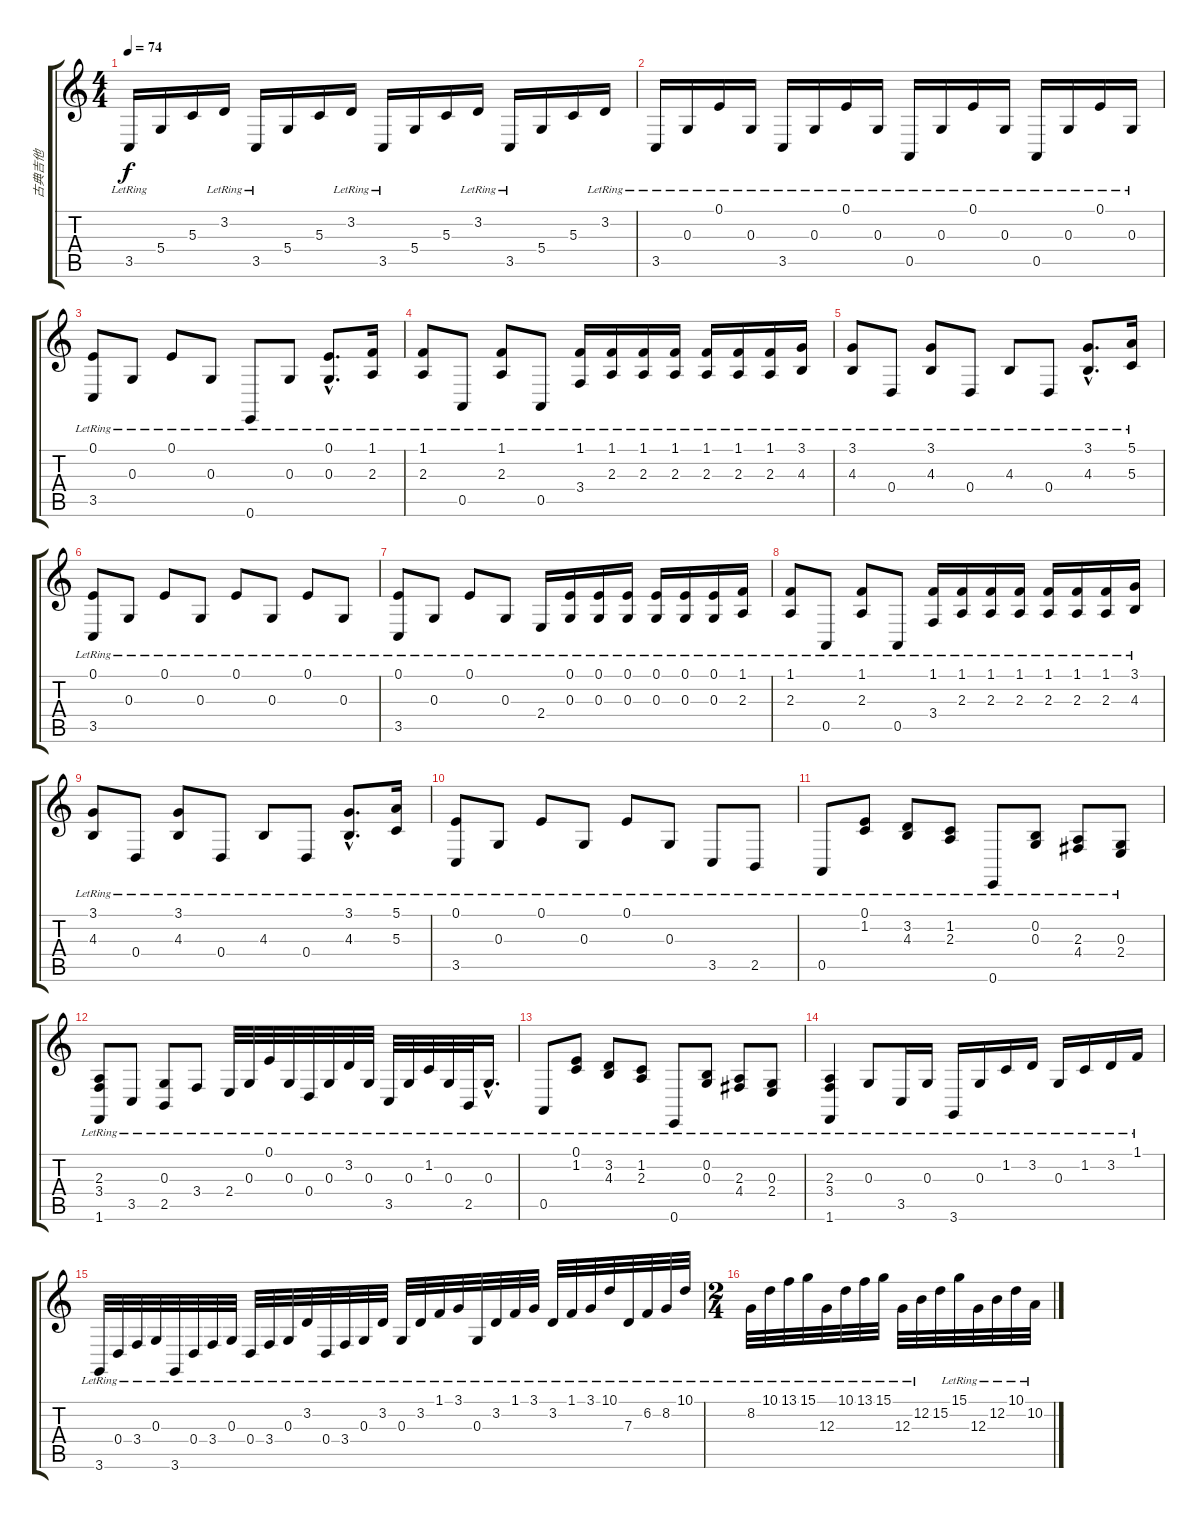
\track ("古典吉他" "古典吉他") {instrument brightacousticpiano}
\staff {score tabs}
\tuning (E4 B3 G3 D3 A2 E2) {hide}
\ts (4 4)
\tempo 74
\clef g2
\ks c
3.5{lr}.16{dy f instrument brightacousticpiano} 5.4.16 5.3.16 3.2{lr}.16 3.5{lr}.16 5.4.16 5.3.16 3.2{lr}.16 3.5{lr}.16 5.4.16 5.3.16 3.2{lr}.16 3.5{lr}.16 5.4.16 5.3.16 3.2{lr}.16 |
3.5{lr}.16 0.3{lr}.16 0.1{lr}.16 0.3{lr}.16 3.5{lr}.16 0.3{lr}.16 0.1{lr}.16 0.3{lr}.16 0.5{lr}.16 0.3{lr}.16 0.1{lr}.16 0.3{lr}.16 0.5{lr}.16 0.3{lr}.16 0.1{lr}.16 0.3{lr}.16 |
(0.1{lr} 3.5{lr}).8 0.3{lr}.8 0.1{lr}.8 0.3{lr}.8 0.6{lr}.8 0.3{lr}.8 (0.1{hac lr} 0.3{hac lr}).8{d} (1.1{lr} 2.3{lr}).16 |
(1.1{lr} 2.3{lr}).8 0.5{lr}.8 (1.1{lr} 2.3{lr}).8 0.5{lr}.8 (1.1{lr} 3.4{lr}).16 (1.1{lr} 2.3{lr}).16 (1.1{lr} 2.3{lr}).16 (1.1{lr} 2.3{lr}).16 (1.1{lr} 2.3{lr}).16 (1.1{lr} 2.3{lr}).16 (1.1{lr} 2.3{lr}).16 (3.1{lr} 4.3{lr}).16 |
(3.1{lr} 4.3{lr}).8 0.4{lr}.8 (3.1{lr} 4.3{lr}).8 0.4{lr}.8 4.3{lr}.8 0.4{lr}.8 (3.1{hac lr} 4.3{hac lr}).8{d} (5.1{lr} 5.3{lr}).16 |
(0.1{lr} 3.5{lr}).8 0.3{lr}.8 0.1{lr}.8 0.3{lr}.8 0.1{lr}.8 0.3{lr}.8 0.1{lr}.8 0.3{lr}.8 |
(0.1{lr} 3.5{lr}).8 0.3{lr}.8 0.1{lr}.8 0.3{lr}.8 2.4{lr}.16 (0.1{lr} 0.3{lr}).16 (0.1{lr} 0.3{lr}).16 (0.1{lr} 0.3{lr}).16 (0.1{lr} 0.3{lr}).16 (0.1{lr} 0.3{lr}).16 (0.1{lr} 0.3{lr}).16 (1.1{lr} 2.3{lr}).16 |
(1.1{lr} 2.3{lr}).8 0.5{lr}.8 (1.1{lr} 2.3{lr}).8 0.5{lr}.8 (1.1{lr} 3.4{lr}).16 (1.1{lr} 2.3{lr}).16 (1.1{lr} 2.3{lr}).16 (1.1{lr} 2.3{lr}).16 (1.1{lr} 2.3{lr}).16 (1.1{lr} 2.3{lr}).16 (1.1{lr} 2.3{lr}).16 (3.1{lr} 4.3{lr}).16 |
(3.1{lr} 4.3{lr}).8 0.4{lr}.8 (3.1{lr} 4.3{lr}).8 0.4{lr}.8 4.3{lr}.8 0.4{lr}.8 (3.1{hac lr} 4.3{hac lr}).8{d} (5.1{lr} 5.3{lr}).16 |
(0.1{lr} 3.5{lr}).8 0.3{lr}.8 0.1{lr}.8 0.3{lr}.8 0.1{lr}.8 0.3{lr}.8 3.5{lr}.8 2.5{lr}.8 |
0.5{lr}.8 (0.1{lr} 1.2{lr}).8 (3.2{lr} 4.3{lr}).8 (1.2{lr} 2.3{lr}).8 0.6{lr}.8 (0.2{lr} 0.3{lr}).8 (2.3{lr} 4.4{lr}).8 (0.3{lr} 2.4{lr}).8 |
(2.3{lr} 3.4{lr} 1.6{lr}).8 3.5{lr}.8 (0.3{lr} 2.5{lr}).8 3.4{lr}.8 2.4{lr}.32 0.3{lr}.32 0.1{lr}.32 0.3{lr}.32 0.4{lr}.32 0.3{lr}.32 3.2{lr}.32 0.3{lr}.32 3.5{lr}.32 0.3{lr}.32 1.2{lr}.32 0.3{lr}.32 2.5{lr}.32 0.3{hac lr}.16{d} |
0.5{lr}.8 (0.1{lr} 1.2{lr}).8 (3.2{lr} 4.3{lr}).8 (1.2{lr} 2.3{lr}).8 0.6{lr}.8 (0.2{lr} 0.3{lr}).8 (2.3{lr} 4.4{lr}).8 (0.3{lr} 2.4{lr}).8 |
(2.3{lr} 3.4{lr} 1.6{lr}).4 0.3{lr}.8 3.5{lr}.16 0.3{lr}.16 3.6{lr}.16 0.3{lr}.16 1.2{lr}.16 3.2{lr}.16 0.3{lr}.16 1.2{lr}.16 3.2{lr}.16 1.1{lr}.16 |
3.6{lr}.32 0.4{lr}.32 3.4{lr}.32 0.3{lr}.32 3.6{lr}.32 0.4{lr}.32 3.4{lr}.32 0.3{lr}.32 0.4{lr}.32 3.4{lr}.32 0.3{lr}.32 3.2{lr}.32 0.4{lr}.32 3.4{lr}.32 0.3{lr}.32 3.2{lr}.32 0.3{lr}.32 3.2{lr}.32 1.1{lr}.32 3.1{lr}.32 0.3{lr}.32 3.2{lr}.32 1.1{lr}.32 3.1{lr}.32 3.2{lr}.32 1.1{lr}.32 3.1{lr}.32 10.1{lr}.32 7.3{lr}.32 6.2{lr}.32 8.2{lr}.32 10.1{lr}.32 |
\ts (2 4)
8.2{lr}.32 10.1{lr}.32 13.1{lr}.32 15.1{lr}.32 12.3{lr}.32 10.1{lr}.32 13.1{lr}.32 15.1{lr}.32 12.3{lr}.32 12.2{lr}.32 15.2.32 15.1{lr}.32 12.3{lr}.32 12.2{lr}.32 10.1{lr}.32 10.2{lr}.32
